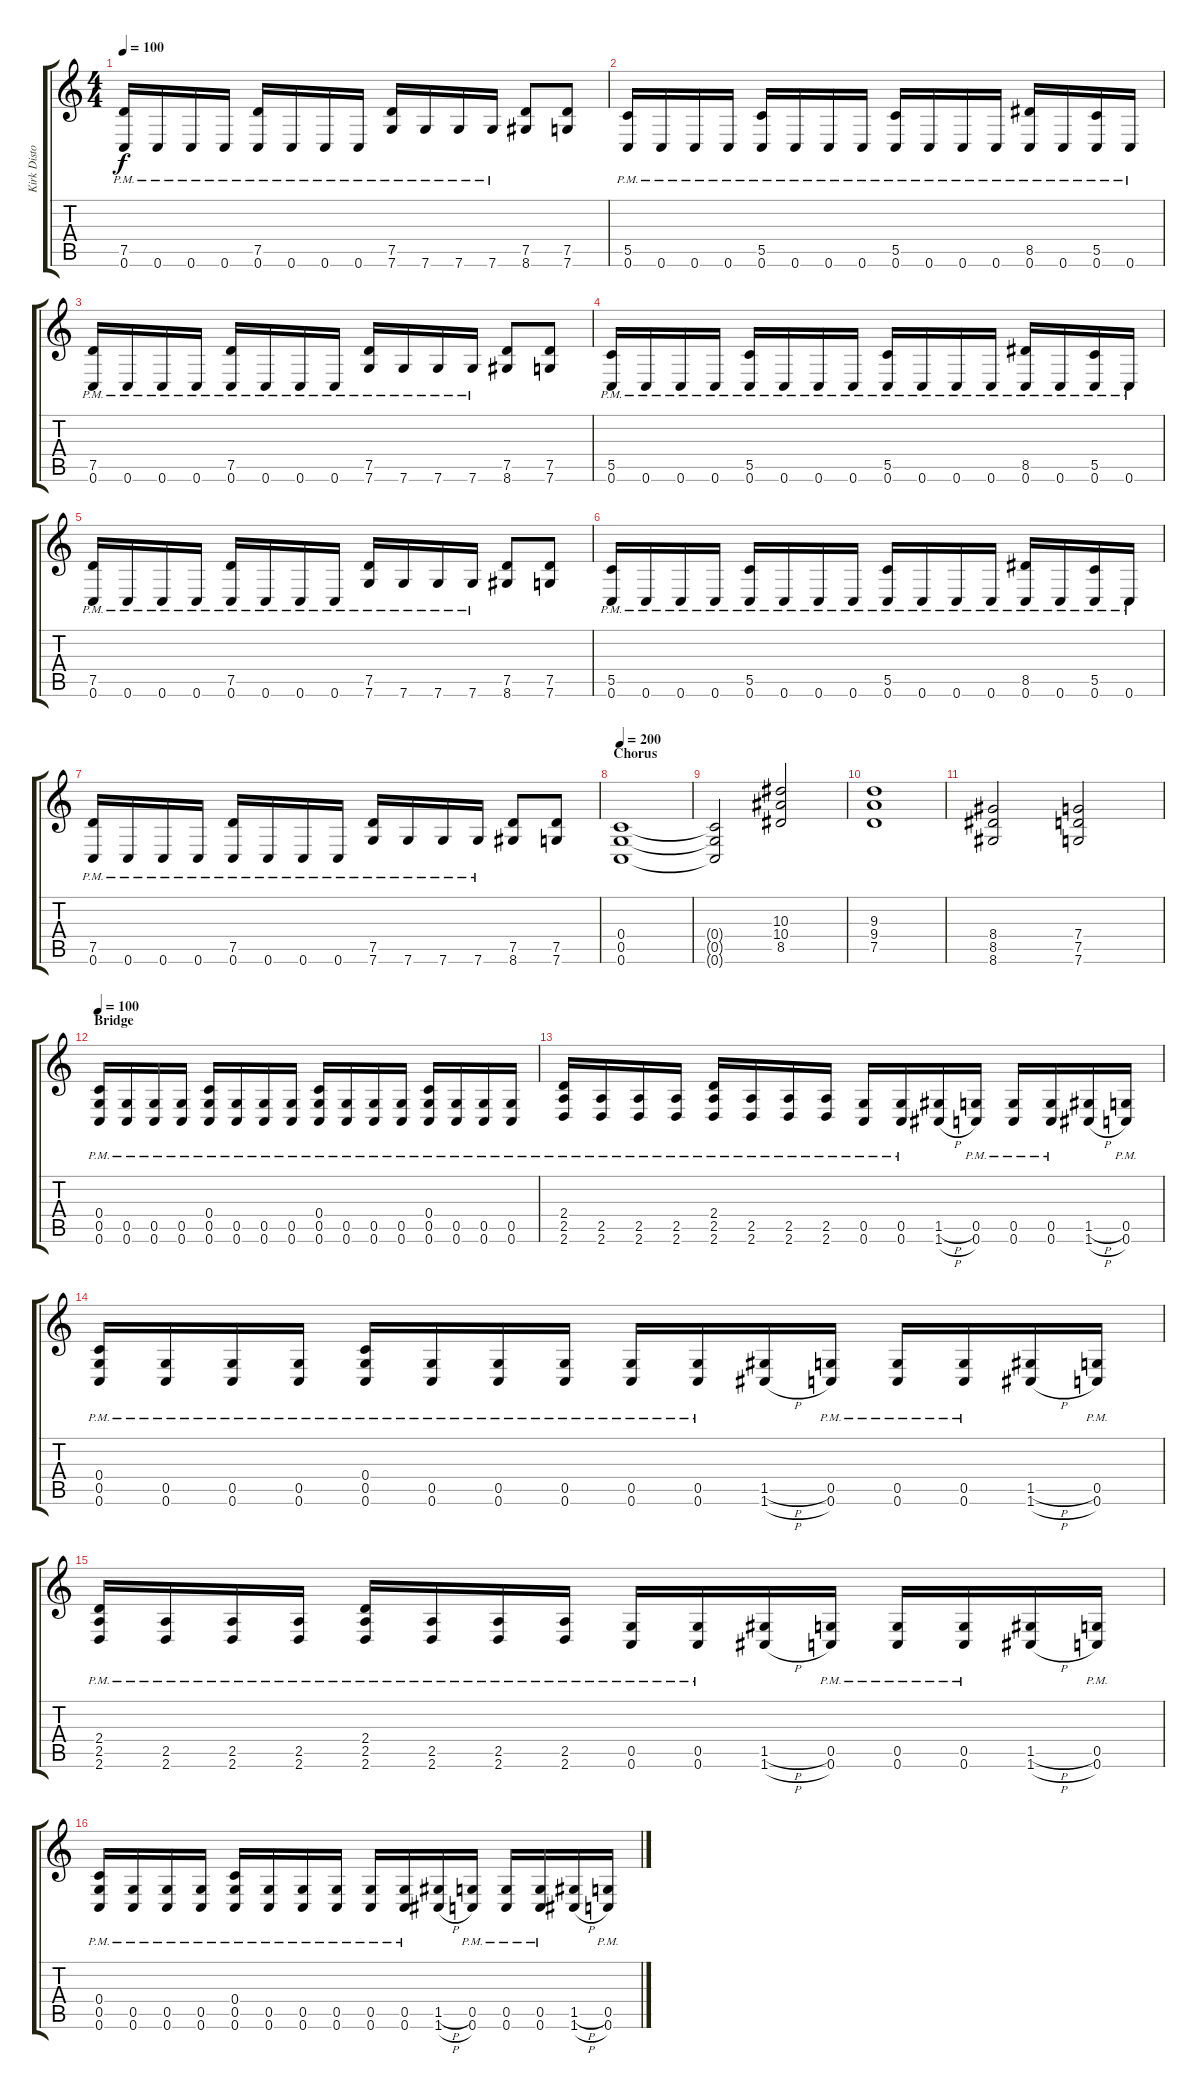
\track ("Kirk Distortion" "Kirk Disto") {instrument distortionguitar}
\staff {score tabs}
\tuning (D4 A3 F3 C3 G2 C2) {hide}
\ts (4 4)
\tempo 100
\clef g2
\ks c
(7.5{pm} 0.6{pm}).16{dy f} 0.6{pm}.16 0.6{pm}.16 0.6{pm}.16 (7.5{pm} 0.6{pm}).16 0.6{pm}.16 0.6{pm}.16 0.6{pm}.16 (7.5{pm} 7.6{pm}).16 7.6{pm}.16 7.6{pm}.16 7.6{pm}.16 (7.5 8.6).8 (7.5 7.6).8 |
(5.5{pm} 0.6{pm}).16 0.6{pm}.16 0.6{pm}.16 0.6{pm}.16 (5.5{pm} 0.6{pm}).16 0.6{pm}.16 0.6{pm}.16 0.6{pm}.16 (5.5{pm} 0.6{pm}).16 0.6{pm}.16 0.6{pm}.16 0.6{pm}.16 (8.5{pm} 0.6{pm}).16 0.6{pm}.16 (5.5{pm} 0.6{pm}).16 0.6{pm}.16 |
(7.5{pm} 0.6{pm}).16 0.6{pm}.16 0.6{pm}.16 0.6{pm}.16 (7.5{pm} 0.6{pm}).16 0.6{pm}.16 0.6{pm}.16 0.6{pm}.16 (7.5{pm} 7.6{pm}).16 7.6{pm}.16 7.6{pm}.16 7.6{pm}.16 (7.5 8.6).8 (7.5 7.6).8 |
(5.5{pm} 0.6{pm}).16 0.6{pm}.16 0.6{pm}.16 0.6{pm}.16 (5.5{pm} 0.6{pm}).16 0.6{pm}.16 0.6{pm}.16 0.6{pm}.16 (5.5{pm} 0.6{pm}).16 0.6{pm}.16 0.6{pm}.16 0.6{pm}.16 (8.5{pm} 0.6{pm}).16 0.6{pm}.16 (5.5{pm} 0.6{pm}).16 0.6{pm}.16 |
(7.5{pm} 0.6{pm}).16 0.6{pm}.16 0.6{pm}.16 0.6{pm}.16 (7.5{pm} 0.6{pm}).16 0.6{pm}.16 0.6{pm}.16 0.6{pm}.16 (7.5{pm} 7.6{pm}).16 7.6{pm}.16 7.6{pm}.16 7.6{pm}.16 (7.5 8.6).8 (7.5 7.6).8 |
(5.5{pm} 0.6{pm}).16 0.6{pm}.16 0.6{pm}.16 0.6{pm}.16 (5.5{pm} 0.6{pm}).16 0.6{pm}.16 0.6{pm}.16 0.6{pm}.16 (5.5{pm} 0.6{pm}).16 0.6{pm}.16 0.6{pm}.16 0.6{pm}.16 (8.5{pm} 0.6{pm}).16 0.6{pm}.16 (5.5{pm} 0.6{pm}).16 0.6{pm}.16 |
(7.5{pm} 0.6{pm}).16 0.6{pm}.16 0.6{pm}.16 0.6{pm}.16 (7.5{pm} 0.6{pm}).16 0.6{pm}.16 0.6{pm}.16 0.6{pm}.16 (7.5{pm} 7.6{pm}).16 7.6{pm}.16 7.6{pm}.16 7.6{pm}.16 (7.5 8.6).8 (7.5 7.6).8 |
\section ("" "Chorus")
\tempo 200
(0.4 0.5 0.6).1 |
(0.4{t} 0.5{t} 0.6{t}).2 (10.3 10.4 8.5).2 |
(9.3 9.4 7.5).1 |
(8.4 8.5 8.6).2 (7.4 7.5 7.6).2 |
\section ("" "Bridge")
\tempo 100
(0.4 0.5{pm} 0.6{pm}).16 (0.5 0.6{pm}).16 (0.5 0.6{pm}).16 (0.5 0.6{pm}).16 (0.4 0.5{pm} 0.6{pm}).16 (0.5 0.6{pm}).16 (0.5 0.6{pm}).16 (0.5 0.6{pm}).16 (0.4 0.5{pm} 0.6{pm}).16 (0.5 0.6{pm}).16 (0.5 0.6{pm}).16 (0.5 0.6{pm}).16 (0.4 0.5{pm} 0.6{pm}).16 (0.5 0.6{pm}).16 (0.5 0.6{pm}).16 (0.5 0.6{pm}).16 |
(2.4 2.5{pm} 2.6{pm}).16 (2.5 2.6{pm}).16 (2.5 2.6{pm}).16 (2.5 2.6{pm}).16 (2.4 2.5{pm} 2.6{pm}).16 (2.5 2.6{pm}).16 (2.5 2.6{pm}).16 (2.5 2.6{pm}).16 (0.5{pm} 0.6{pm}).16 (0.5{pm} 0.6{pm}).16 (1.5{h} 1.6{h}).16 (0.5{pm} 0.6{pm}).16 (0.5{pm} 0.6{pm}).16 (0.5{pm} 0.6{pm}).16 (1.5{h} 1.6{h}).16 (0.5{pm} 0.6{pm}).16 |
(0.4{pm} 0.5{pm} 0.6{pm}).16 (0.5{pm} 0.6{pm}).16 (0.5{pm} 0.6{pm}).16 (0.5{pm} 0.6{pm}).16 (0.4{pm} 0.5{pm} 0.6{pm}).16 (0.5{pm} 0.6{pm}).16 (0.5{pm} 0.6{pm}).16 (0.5{pm} 0.6{pm}).16 (0.5{pm} 0.6{pm}).16 (0.5{pm} 0.6{pm}).16 (1.5{h} 1.6{h}).16 (0.5{pm} 0.6{pm}).16 (0.5{pm} 0.6{pm}).16 (0.5{pm} 0.6{pm}).16 (1.5{h} 1.6{h}).16 (0.5{pm} 0.6{pm}).16 |
(2.4{pm} 2.5{pm} 2.6{pm}).16 (2.5{pm} 2.6{pm}).16 (2.5{pm} 2.6{pm}).16 (2.5{pm} 2.6{pm}).16 (2.4{pm} 2.5{pm} 2.6{pm}).16 (2.5{pm} 2.6{pm}).16 (2.5{pm} 2.6{pm}).16 (2.5{pm} 2.6{pm}).16 (0.5{pm} 0.6{pm}).16 (0.5{pm} 0.6{pm}).16 (1.5{h} 1.6{h}).16 (0.5{pm} 0.6{pm}).16 (0.5{pm} 0.6{pm}).16 (0.5{pm} 0.6{pm}).16 (1.5{h} 1.6{h}).16 (0.5{pm} 0.6{pm}).16 |
(0.4{pm} 0.5{pm} 0.6{pm}).16 (0.5{pm} 0.6{pm}).16 (0.5{pm} 0.6{pm}).16 (0.5{pm} 0.6{pm}).16 (0.4{pm} 0.5{pm} 0.6{pm}).16 (0.5{pm} 0.6{pm}).16 (0.5{pm} 0.6{pm}).16 (0.5{pm} 0.6{pm}).16 (0.5{pm} 0.6{pm}).16 (0.5{pm} 0.6{pm}).16 (1.5{h} 1.6{h}).16 (0.5{pm} 0.6{pm}).16 (0.5{pm} 0.6{pm}).16 (0.5{pm} 0.6{pm}).16 (1.5{h} 1.6{h}).16 (0.5{pm} 0.6{pm}).16
